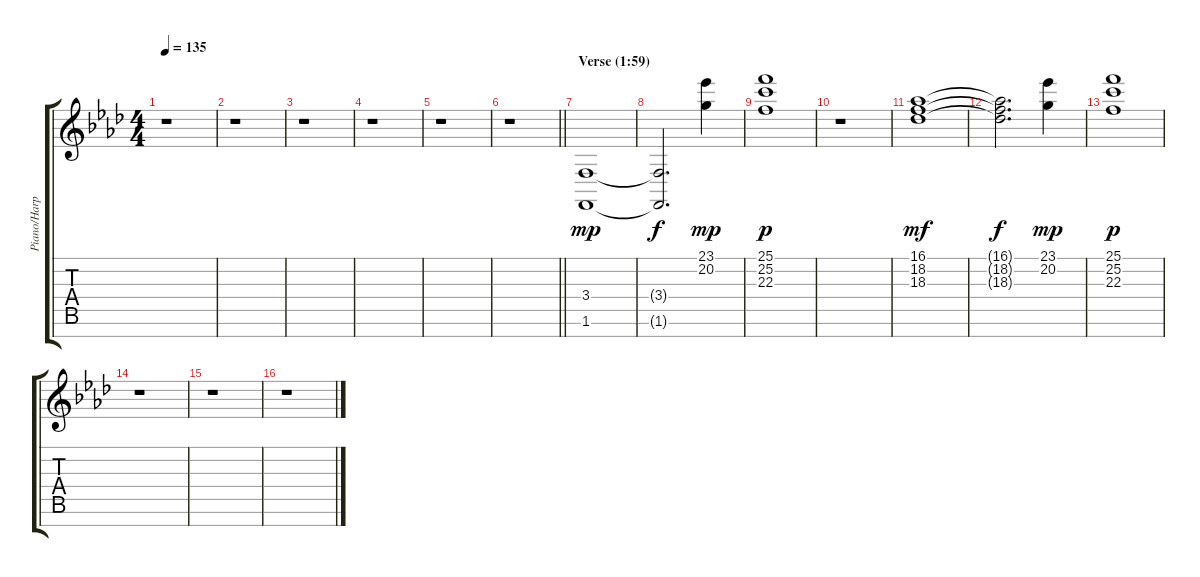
\track ("Piano/Harpsichord" "Piano/Harp") {instrument acousticgrandpiano}
\staff {score tabs}
\tuning (E4 B3 G3 D3 A2 E2 B1) {hide}
\ts (4 4)
\tempo 135
\clef g2
\ks fminor
r.1{dy f} |
r.1 |
r.1 |
r.1 |
r.1 |
\barLineRight lightlight
r.1 |
\section ("" "Verse (1:59)")
(3.4 1.6).1{dy mp volume 8 balance 3} |
(3.4{t} 1.6{t}).2{d dy f} (23.1 20.2).4{dy mp} |
(25.1 25.2 22.3).1{dy p} |
r.1 |
(16.1 18.2 18.3).1{dy mf} |
(16.1{t} 18.2{t} 18.3{t}).2{d dy f} (23.1 20.2).4{dy mp} |
(25.1 25.2 22.3).1{dy p} |
r.1 |
r.1 |
r.1
